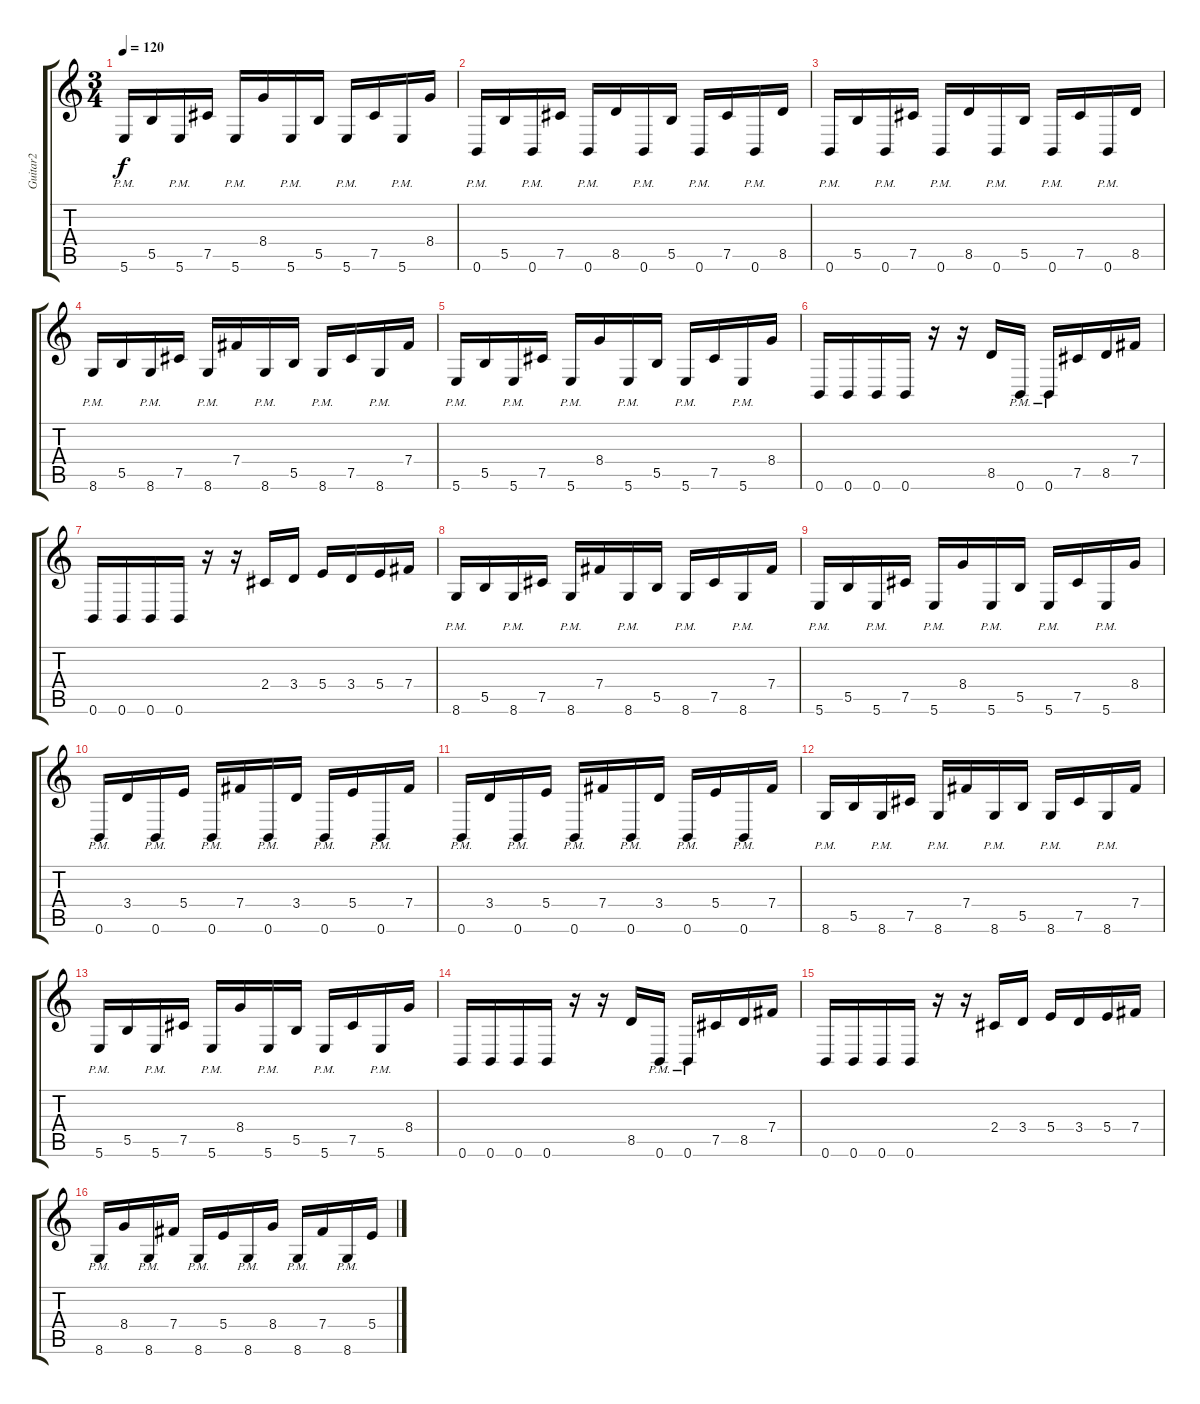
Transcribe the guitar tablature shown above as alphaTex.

\track ("Guitar2" "Guitar2") {instrument distortionguitar}
\staff {score tabs}
\tuning (Db4 Ab3 E3 B2 Gb2 B1) {hide}
\ts (3 4)
\tempo 120
\clef g2
\ks c
5.6{pm}.16{dy f} 5.5.16 5.6{pm}.16 7.5.16 5.6{pm}.16 8.4.16 5.6{pm}.16 5.5.16 5.6{pm}.16 7.5.16 5.6{pm}.16 8.4.16 |
0.6{pm}.16 5.5.16 0.6{pm}.16 7.5.16 0.6{pm}.16 8.5.16 0.6{pm}.16 5.5.16 0.6{pm}.16 7.5.16 0.6{pm}.16 8.5.16 |
0.6{pm}.16 5.5.16 0.6{pm}.16 7.5.16 0.6{pm}.16 8.5.16 0.6{pm}.16 5.5.16 0.6{pm}.16 7.5.16 0.6{pm}.16 8.5.16 |
8.6{pm}.16 5.5.16 8.6{pm}.16 7.5.16 8.6{pm}.16 7.4.16 8.6{pm}.16 5.5.16 8.6{pm}.16 7.5.16 8.6{pm}.16 7.4.16 |
5.6{pm}.16 5.5.16 5.6{pm}.16 7.5.16 5.6{pm}.16 8.4.16 5.6{pm}.16 5.5.16 5.6{pm}.16 7.5.16 5.6{pm}.16 8.4.16 |
0.6.16 0.6.16 0.6.16 0.6.16 r.16 r.16 8.5.16 0.6{pm}.16 0.6{pm}.16 7.5.16 8.5.16 7.4.16 |
0.6.16 0.6.16 0.6.16 0.6.16 r.16 r.16 2.4.16 3.4.16 5.4.16 3.4.16 5.4.16 7.4.16 |
8.6{pm}.16 5.5.16 8.6{pm}.16 7.5.16 8.6{pm}.16 7.4.16 8.6{pm}.16 5.5.16 8.6{pm}.16 7.5.16 8.6{pm}.16 7.4.16 |
5.6{pm}.16 5.5.16 5.6{pm}.16 7.5.16 5.6{pm}.16 8.4.16 5.6{pm}.16 5.5.16 5.6{pm}.16 7.5.16 5.6{pm}.16 8.4.16 |
0.6{pm}.16 3.4.16 0.6{pm}.16 5.4.16 0.6{pm}.16 7.4.16 0.6{pm}.16 3.4.16 0.6{pm}.16 5.4.16 0.6{pm}.16 7.4.16 |
0.6{pm}.16 3.4.16 0.6{pm}.16 5.4.16 0.6{pm}.16 7.4.16 0.6{pm}.16 3.4.16 0.6{pm}.16 5.4.16 0.6{pm}.16 7.4.16 |
8.6{pm}.16 5.5.16 8.6{pm}.16 7.5.16 8.6{pm}.16 7.4.16 8.6{pm}.16 5.5.16 8.6{pm}.16 7.5.16 8.6{pm}.16 7.4.16 |
5.6{pm}.16 5.5.16 5.6{pm}.16 7.5.16 5.6{pm}.16 8.4.16 5.6{pm}.16 5.5.16 5.6{pm}.16 7.5.16 5.6{pm}.16 8.4.16 |
0.6.16 0.6.16 0.6.16 0.6.16 r.16 r.16 8.5.16 0.6{pm}.16 0.6{pm}.16 7.5.16 8.5.16 7.4.16 |
0.6.16 0.6.16 0.6.16 0.6.16 r.16 r.16 2.4.16 3.4.16 5.4.16 3.4.16 5.4.16 7.4.16 |
8.6{pm}.16 8.4.16 8.6{pm}.16 7.4.16 8.6{pm}.16 5.4.16 8.6{pm}.16 8.4.16 8.6{pm}.16 7.4.16 8.6{pm}.16 5.4.16
